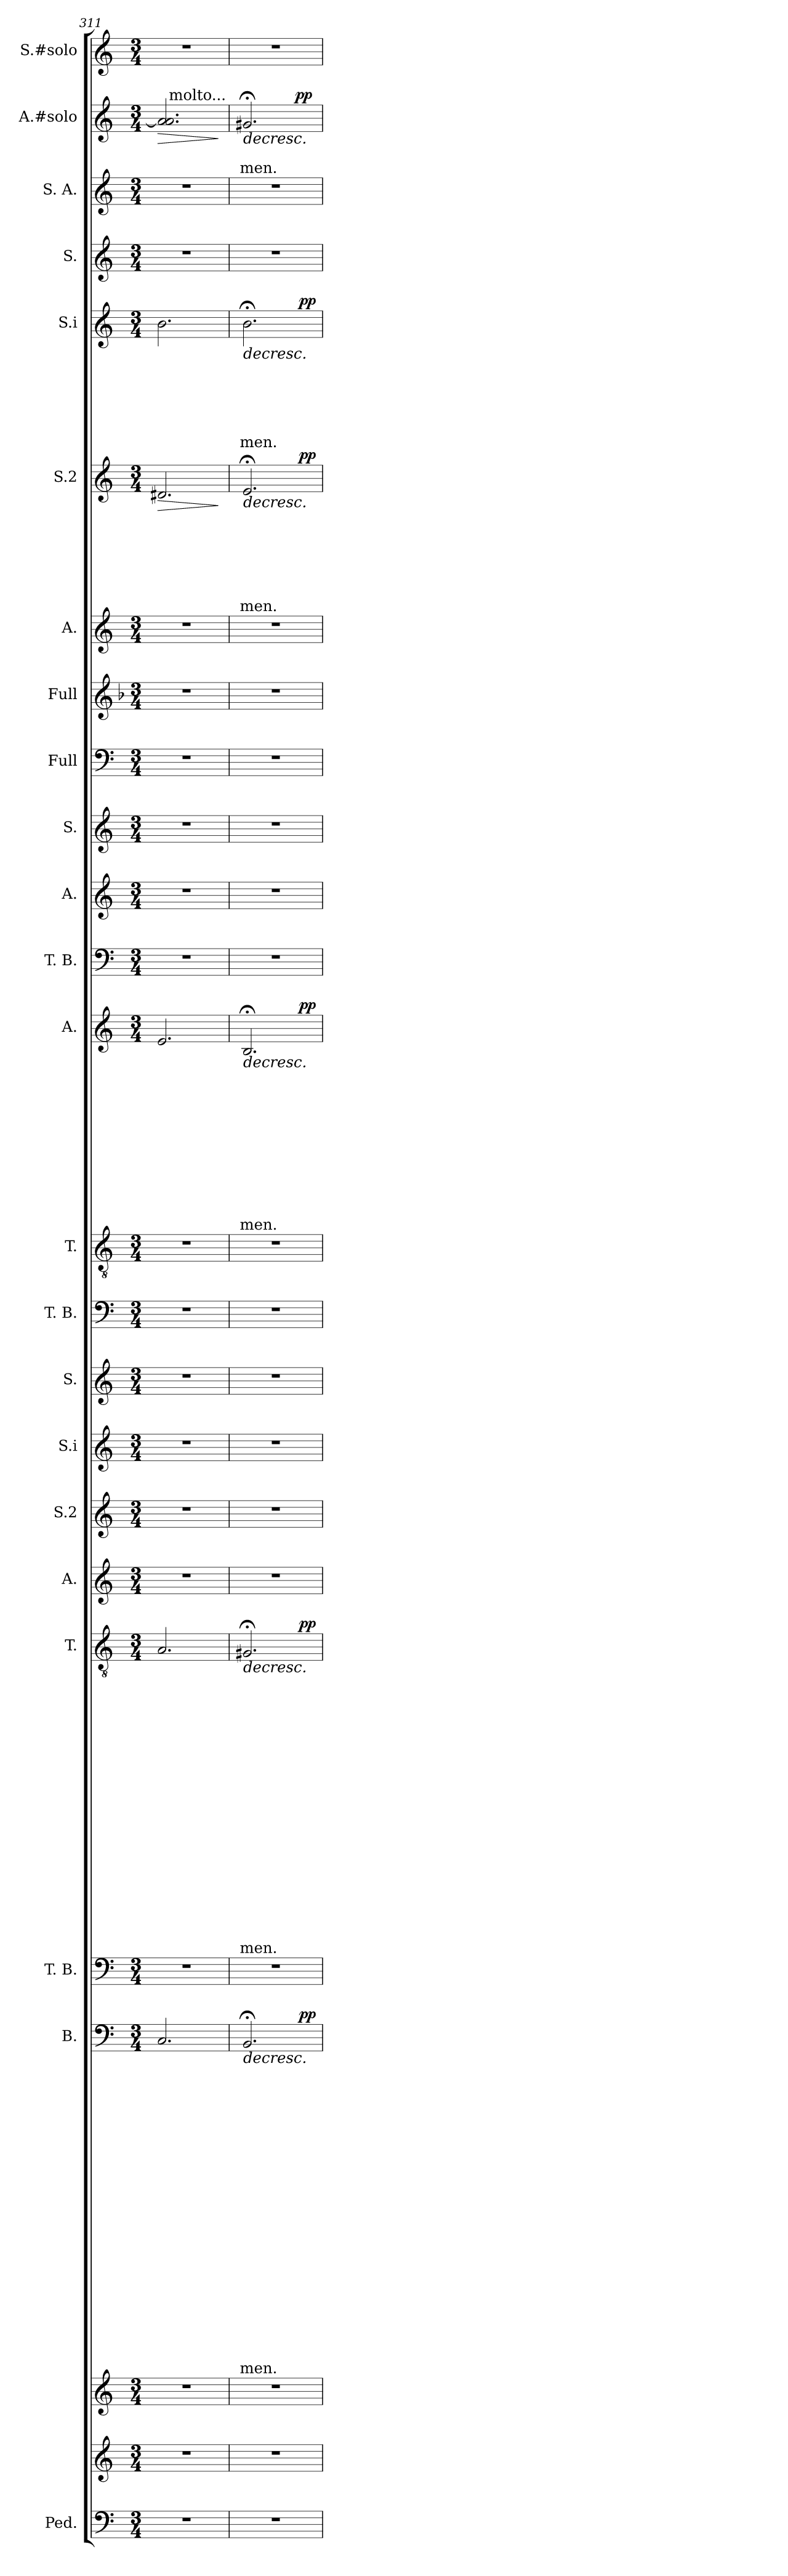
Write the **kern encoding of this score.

**kern	**kern	**kern	**kern	**text	**text	**text	**text	**text	**text	**text	**text	**text	**text	**text	**text	**text	**text	**text	**text	**text	**text	**text	**text	**text	**dynam	**kern	**kern	**text	**text	**text	**text	**text	**text	**text	**text	**text	**text	**text	**text	**text	**text	**text	**text	**text	**text	**text	**dynam	**kern	**kern	**kern	**kern	**kern	**kern	**kern	**text	**text	**text	**text	**text	**text	**text	**text	**text	**text	**text	**dynam	**kern	**kern	**kern	**kern	**kern	**kern	**kern	**text	**text	**text	**text	**text	**text	**text	**dynam	**kern	**text	**text	**text	**text	**text	**text	**dynam	**kern	**kern	**kern	**text	**text	**dynam	**kern
*part25	*part24	*part23	*part22	*part22	*part22	*part22	*part22	*part22	*part22	*part22	*part22	*part22	*part22	*part22	*part22	*part22	*part22	*part22	*part22	*part22	*part22	*part22	*part22	*part22	*part22	*part21	*part20	*part20	*part20	*part20	*part20	*part20	*part20	*part20	*part20	*part20	*part20	*part20	*part20	*part20	*part20	*part20	*part20	*part20	*part20	*part20	*part20	*part19	*part18	*part17	*part16	*part15	*part14	*part13	*part13	*part13	*part13	*part13	*part13	*part13	*part13	*part13	*part13	*part13	*part13	*part13	*part12	*part11	*part10	*part9	*part8	*part7	*part6	*part6	*part6	*part6	*part6	*part6	*part6	*part6	*part6	*part5	*part5	*part5	*part5	*part5	*part5	*part5	*part5	*part4	*part3	*part2	*part2	*part2	*part2	*part1
*staff25	*staff24	*staff23	*staff22	*staff22	*staff22	*staff22	*staff22	*staff22	*staff22	*staff22	*staff22	*staff22	*staff22	*staff22	*staff22	*staff22	*staff22	*staff22	*staff22	*staff22	*staff22	*staff22	*staff22	*staff22	*staff22	*staff21	*staff20	*staff20	*staff20	*staff20	*staff20	*staff20	*staff20	*staff20	*staff20	*staff20	*staff20	*staff20	*staff20	*staff20	*staff20	*staff20	*staff20	*staff20	*staff20	*staff20	*staff20	*staff19	*staff18	*staff17	*staff16	*staff15	*staff14	*staff13	*staff13	*staff13	*staff13	*staff13	*staff13	*staff13	*staff13	*staff13	*staff13	*staff13	*staff13	*staff13	*staff12	*staff11	*staff10	*staff9	*staff8	*staff7	*staff6	*staff6	*staff6	*staff6	*staff6	*staff6	*staff6	*staff6	*staff6	*staff5	*staff5	*staff5	*staff5	*staff5	*staff5	*staff5	*staff5	*staff4	*staff3	*staff2	*staff2	*staff2	*staff2	*staff1
*I"Ped.	*	*	*I"B.	*	*	*	*	*	*	*	*	*	*	*	*	*	*	*	*	*	*	*	*	*	*	*I"T. B.	*I"T.	*	*	*	*	*	*	*	*	*	*	*	*	*	*	*	*	*	*	*	*	*I"A.	*I"S.2	*I"S.i	*I"S.	*I"T. B.	*I"T.	*I"A.	*	*	*	*	*	*	*	*	*	*	*	*	*I"T. B.	*I"A.	*I"S.	*I"Full	*I"Full	*I"A.	*I"S.2	*	*	*	*	*	*	*	*	*I"S.i	*	*	*	*	*	*	*	*I"S.	*I"S. A.	*I"A.#solo	*	*	*	*I"S.#solo
*I'Ped.	*	*	*	*	*	*	*	*	*	*	*	*	*	*	*	*	*	*	*	*	*	*	*	*	*	*I'T. B.	*I'T.	*	*	*	*	*	*	*	*	*	*	*	*	*	*	*	*	*	*	*	*	*I'A.	*I'S.2	*I'S.i	*I'S.	*I'T. B.	*I'T.	*	*	*	*	*	*	*	*	*	*	*	*	*	*I'T. B.	*I'A.	*I'S.	*	*	*I'A.	*I'S.2	*	*	*	*	*	*	*	*	*I'S.i	*	*	*	*	*	*	*	*I'S.	*I'S. A.	*I'A.#solo	*	*	*	*I'S.#solo
*clefF4	*clefG2	*clefG2	*clefF4	*	*	*	*	*	*	*	*	*	*	*	*	*	*	*	*	*	*	*	*	*	*	*clefF4	*clefGv2	*	*	*	*	*	*	*	*	*	*	*	*	*	*	*	*	*	*	*	*	*clefG2	*clefG2	*clefG2	*clefG2	*clefF4	*clefGv2	*clefG2	*	*	*	*	*	*	*	*	*	*	*	*	*clefF4	*clefG2	*clefG2	*clefF4	*clefG2	*clefG2	*clefG2	*	*	*	*	*	*	*	*	*clefG2	*	*	*	*	*	*	*	*clefG2	*clefG2	*clefG2	*	*	*	*clefG2
*	*	*	*	*	*	*	*	*	*	*	*	*	*	*	*	*	*	*	*	*	*	*	*	*	*	*	*	*	*	*	*	*	*	*	*	*	*	*	*	*	*	*	*	*	*	*	*	*	*	*	*	*	*	*	*	*	*	*	*	*	*	*	*	*	*	*	*	*	*	*	*ITrd3c5	*	*	*	*	*	*	*	*	*	*	*	*	*	*	*	*	*	*	*	*	*	*	*	*	*
*k[]	*k[]	*k[]	*k[]	*	*	*	*	*	*	*	*	*	*	*	*	*	*	*	*	*	*	*	*	*	*	*k[]	*k[]	*	*	*	*	*	*	*	*	*	*	*	*	*	*	*	*	*	*	*	*	*k[]	*k[]	*k[]	*k[]	*k[]	*k[]	*k[]	*	*	*	*	*	*	*	*	*	*	*	*	*k[]	*k[]	*k[]	*k[]	*k[]	*k[]	*k[]	*	*	*	*	*	*	*	*	*k[]	*	*	*	*	*	*	*	*k[]	*k[]	*k[]	*	*	*	*k[]
*C:	*C:	*C:	*C:	*	*	*	*	*	*	*	*	*	*	*	*	*	*	*	*	*	*	*	*	*	*	*C:	*C:	*	*	*	*	*	*	*	*	*	*	*	*	*	*	*	*	*	*	*	*	*C:	*C:	*C:	*C:	*C:	*C:	*C:	*	*	*	*	*	*	*	*	*	*	*	*	*C:	*C:	*C:	*C:	*C:	*C:	*C:	*	*	*	*	*	*	*	*	*C:	*	*	*	*	*	*	*	*C:	*C:	*C:	*	*	*	*C:
*M3/4	*M3/4	*M3/4	*M3/4	*	*	*	*	*	*	*	*	*	*	*	*	*	*	*	*	*	*	*	*	*	*	*M3/4	*M3/4	*	*	*	*	*	*	*	*	*	*	*	*	*	*	*	*	*	*	*	*	*M3/4	*M3/4	*M3/4	*M3/4	*M3/4	*M3/4	*M3/4	*	*	*	*	*	*	*	*	*	*	*	*	*M3/4	*M3/4	*M3/4	*M3/4	*M3/4	*M3/4	*M3/4	*	*	*	*	*	*	*	*	*M3/4	*	*	*	*	*	*	*	*M3/4	*M3/4	*M3/4	*	*	*	*M3/4
=311	=311	=311	=311	=311	=311	=311	=311	=311	=311	=311	=311	=311	=311	=311	=311	=311	=311	=311	=311	=311	=311	=311	=311	=311	=311	=311	=311	=311	=311	=311	=311	=311	=311	=311	=311	=311	=311	=311	=311	=311	=311	=311	=311	=311	=311	=311	=311	=311	=311	=311	=311	=311	=311	=311	=311	=311	=311	=311	=311	=311	=311	=311	=311	=311	=311	=311	=311	=311	=311	=311	=311	=311	=311	=311	=311	=311	=311	=311	=311	=311	=311	=311	=311	=311	=311	=311	=311	=311	=311	=311	=311	=311	=311	=311	=311	=311
!	!	!	!	!	!	!	!	!	!	!	!	!	!	!	!	!	!	!	!	!	!	!	!	!	!	!	!	!	!	!	!	!	!	!	!	!	!	!	!	!	!	!	!	!	!	!	!	!	!	!	!	!	!	!	!	!	!	!	!	!	!	!	!	!	!	!	!	!	!	!	!	!	!	!	!	!	!	!	!	!	!LO:HP:b	!	!	!	!	!	!	!	!	!	!	!	!	!	!LO:HP:b	!
*	*	*	*	*	*	*	*	*	*	*	*	*	*	*	*	*	*	*	*	*	*	*	*	*	*	*	*	*	*	*	*	*	*	*	*	*	*	*	*	*	*	*	*	*	*	*	*	*	*	*	*	*	*	*	*	*	*	*	*	*	*	*	*	*	*	*	*	*	*	*	*	*	*	*	*	*	*	*	*	*	*	*	*	*	*	*	*	*	*	*	*	*^	*	*	*	*
2.r	2.r	2.r	2.C/	.	.	.	.	.	.	.	.	.	.	.	.	.	.	.	.	.	.	.	.	.	.	2.r	2.A/	.	.	.	.	.	.	.	.	.	.	.	.	.	.	.	.	.	.	.	.	2.r	2.r	2.r	2.r	2.r	2.r	2.e/	.	.	.	.	.	.	.	.	.	.	.	.	2.r	2.r	2.r	2.r	2.r	2.r	2.d#X/	.	.	.	.	.	.	.	>	2.b\	.	.	.	.	.	.	.	2.r	2.r	2.a/] 2.a/	16ryy	.	.	>	2.r
!	!	!	!	!	!	!	!	!	!	!	!	!	!	!	!	!	!	!	!	!	!	!	!	!	!	!	!	!	!	!	!	!	!	!	!	!	!	!	!	!	!	!	!	!	!	!	!	!	!	!	!	!	!	!	!	!	!	!	!	!	!	!	!	!	!	!	!	!	!	!	!	!	!	!	!	!	!	!	!	!	!	!	!	!	!	!	!	!	!	!	!	!	!LO:TX:a:t=molto...	!	!	!	!
.	.	.	.	.	.	.	.	.	.	.	.	.	.	.	.	.	.	.	.	.	.	.	.	.	.	.	.	.	.	.	.	.	.	.	.	.	.	.	.	.	.	.	.	.	.	.	.	.	.	.	.	.	.	.	.	.	.	.	.	.	.	.	.	.	.	.	.	.	.	.	.	.	.	.	.	.	.	.	.	.	.	.	.	.	.	.	.	.	.	.	.	.	2ryy	.	.	.	.
.	.	.	.	.	.	.	.	.	.	.	.	.	.	.	.	.	.	.	.	.	.	.	.	.	.	.	.	.	.	.	.	.	.	.	.	.	.	.	.	.	.	.	.	.	.	.	.	.	.	.	.	.	.	.	.	.	.	.	.	.	.	.	.	.	.	.	.	.	.	.	.	.	.	.	.	.	.	.	.	.	.	.	.	.	.	.	.	.	.	.	.	.	8.ryy	.	.	.	.
.	.	.	.	.	.	.	.	.	.	.	.	.	.	.	.	.	.	.	.	.	.	.	.	.	.	.	.	.	.	.	.	.	.	.	.	.	.	.	.	.	.	.	.	.	.	.	.	.	.	.	.	.	.	.	.	.	.	.	.	.	.	.	.	.	.	.	.	.	.	.	.	.	.	.	.	.	.	.	.	.	]	.	.	.	.	.	.	.	.	.	.	.	.	.	.	]	.
=312	=312	=312	=312	=312	=312	=312	=312	=312	=312	=312	=312	=312	=312	=312	=312	=312	=312	=312	=312	=312	=312	=312	=312	=312	=312	=312	=312	=312	=312	=312	=312	=312	=312	=312	=312	=312	=312	=312	=312	=312	=312	=312	=312	=312	=312	=312	=312	=312	=312	=312	=312	=312	=312	=312	=312	=312	=312	=312	=312	=312	=312	=312	=312	=312	=312	=312	=312	=312	=312	=312	=312	=312	=312	=312	=312	=312	=312	=312	=312	=312	=312	=312	=312	=312	=312	=312	=312	=312	=312	=312	=312	=312	=312	=312	=312	=312	=312
!	!	!	!	!	!	!	!	!	!	!	!	!	!	!	!	!	!	!	!	!	!	!	!	!LO:LY:b	!LO:HP:b	!	!	!	!	!	!	!	!	!	!	!	!	!	!	!	!	!	!	!	!	!LO:LY:b	!LO:HP:b	!	!	!	!	!	!	!	!	!	!	!	!	!	!	!	!	!	!LO:LY:b	!LO:HP:b	!	!	!	!	!	!	!	!	!	!	!	!	!	!LO:LY:b	!LO:HP:b	!	!	!	!	!	!	!LO:LY:b	!LO:HP:b	!	!	!	!	!	!LO:LY:b	!LO:HP:b	!
*	*	*	*^	*	*	*	*	*	*	*	*	*	*	*	*	*	*	*	*	*	*	*	*	*	*	*	*^	*	*	*	*	*	*	*	*	*	*	*	*	*	*	*	*	*	*	*	*	*	*	*	*	*	*	*^	*	*	*	*	*	*	*	*	*	*	*	*	*	*	*	*	*	*	*^	*	*	*	*	*	*	*	*	*^	*	*	*	*	*	*	*	*	*	*	*	*	*	*	*
2.r	2.r	2.r	2.BB;</	2ryy	.	.	.	.	.	.	.	.	.	.	.	.	.	.	.	.	.	.	.	.	-men.	>	2.r	2.G#X;</	2ryy	.	.	.	.	.	.	.	.	.	.	.	.	.	.	.	.	.	.	-men.	>	2.r	2.r	2.r	2.r	2.r	2.r	2.B;</	2ryy	.	.	.	.	.	.	.	.	.	.	-men.	>	2.r	2.r	2.r	2.r	2.r	2.r	2.e;</	2ryy	.	.	.	.	.	.	-men.	>	2.b;<\	2ryy	.	.	.	.	.	-men.	>	2.r	2.r	2.g#X;</	3..ryy	.	-men.	>	2.r
.	.	.	.	16.ryy	.	.	.	.	.	.	.	.	.	.	.	.	.	.	.	.	.	.	.	.	.	.	.	.	16.ryy	.	.	.	.	.	.	.	.	.	.	.	.	.	.	.	.	.	.	.	.	.	.	.	.	.	.	.	16.ryy	.	.	.	.	.	.	.	.	.	.	.	.	.	.	.	.	.	.	.	16.ryy	.	.	.	.	.	.	.	.	.	16.ryy	.	.	.	.	.	.	.	.	.	.	.	.	.	.	.
!	!	!	!	!	!	!	!	!	!	!	!	!	!	!	!	!	!	!	!	!	!	!	!	!	!	!	!	!	!	!	!	!	!	!	!	!	!	!	!	!	!	!	!	!	!	!	!	!	!	!	!	!	!	!	!	!	!	!	!	!	!	!	!	!	!	!	!	!	!	!	!	!	!	!	!	!	!	!	!	!	!	!	!	!	!	!	!	!	!	!	!	!	!	!	!	!	!	!	!	!	!LO:DY:a	!
.	.	.	.	.	.	.	.	.	.	.	.	.	.	.	.	.	.	.	.	.	.	.	.	.	.	.	.	.	.	.	.	.	.	.	.	.	.	.	.	.	.	.	.	.	.	.	.	.	.	.	.	.	.	.	.	.	.	.	.	.	.	.	.	.	.	.	.	.	.	.	.	.	.	.	.	.	.	.	.	.	.	.	.	.	.	.	.	.	.	.	.	.	.	.	.	.	.	6ryy	.	.	pp	.
!	!	!	!	!	!	!	!	!	!	!	!	!	!	!	!	!	!	!	!	!	!	!	!	!	!	!LO:DY:a	!	!	!	!	!	!	!	!	!	!	!	!	!	!	!	!	!	!	!	!	!	!	!LO:DY:a	!	!	!	!	!	!	!	!	!	!	!	!	!	!	!	!	!	!	!	!LO:DY:a	!	!	!	!	!	!	!	!	!	!	!	!	!	!	!	!LO:DY:a	!	!	!	!	!	!	!	!	!LO:DY:a	!	!	!	!	!	!	!	!
.	.	.	.	8ryy	.	.	.	.	.	.	.	.	.	.	.	.	.	.	.	.	.	.	.	.	.	pp	.	.	8ryy	.	.	.	.	.	.	.	.	.	.	.	.	.	.	.	.	.	.	.	pp	.	.	.	.	.	.	.	8ryy	.	.	.	.	.	.	.	.	.	.	.	pp	.	.	.	.	.	.	.	8ryy	.	.	.	.	.	.	.	pp	.	8ryy	.	.	.	.	.	.	pp	.	.	.	.	.	.	.	.
.	.	.	.	32ryy	.	.	.	.	.	.	.	.	.	.	.	.	.	.	.	.	.	.	.	.	.	.	.	.	32ryy	.	.	.	.	.	.	.	.	.	.	.	.	.	.	.	.	.	.	.	.	.	.	.	.	.	.	.	32ryy	.	.	.	.	.	.	.	.	.	.	.	.	.	.	.	.	.	.	.	32ryy	.	.	.	.	.	.	.	.	.	32ryy	.	.	.	.	.	.	.	.	.	.	.	.	.	.	.
.	.	.	.	.	.	.	.	.	.	.	.	.	.	.	.	.	.	.	.	.	.	.	.	.	.	]	.	.	.	.	.	.	.	.	.	.	.	.	.	.	.	.	.	.	.	.	.	.	]	.	.	.	.	.	.	.	.	.	.	.	.	.	.	.	.	.	.	.	]	.	.	.	.	.	.	.	.	.	.	.	.	.	.	.	]	.	.	.	.	.	.	.	.	]	.	.	.	.	.	.	]	.
*	*	*	*	*	*	*	*	*	*	*	*	*	*	*	*	*	*	*	*	*	*	*	*	*	*	*	*	*	*	*	*	*	*	*	*	*	*	*	*	*	*	*	*	*	*	*	*	*	*	*	*	*	*	*	*	*	*	*	*	*	*	*	*	*	*	*	*	*	*	*	*	*	*	*	*	*v	*v	*	*	*	*	*	*	*	*	*	*	*	*	*	*	*	*	*	*	*	*v	*v	*	*	*	*
*	*	*	*v	*v	*	*	*	*	*	*	*	*	*	*	*	*	*	*	*	*	*	*	*	*	*	*	*	*v	*v	*	*	*	*	*	*	*	*	*	*	*	*	*	*	*	*	*	*	*	*	*	*	*	*	*	*	*v	*v	*	*	*	*	*	*	*	*	*	*	*	*	*	*	*	*	*	*	*	*	*	*	*	*	*	*	*	*v	*v	*	*	*	*	*	*	*	*	*	*	*	*	*	*
=	=	=	=	=	=	=	=	=	=	=	=	=	=	=	=	=	=	=	=	=	=	=	=	=	=	=	=	=	=	=	=	=	=	=	=	=	=	=	=	=	=	=	=	=	=	=	=	=	=	=	=	=	=	=	=	=	=	=	=	=	=	=	=	=	=	=	=	=	=	=	=	=	=	=	=	=	=	=	=	=	=	=	=	=	=	=	=	=	=	=	=	=	=	=	=	=
*-	*-	*-	*-	*-	*-	*-	*-	*-	*-	*-	*-	*-	*-	*-	*-	*-	*-	*-	*-	*-	*-	*-	*-	*-	*-	*-	*-	*-	*-	*-	*-	*-	*-	*-	*-	*-	*-	*-	*-	*-	*-	*-	*-	*-	*-	*-	*-	*-	*-	*-	*-	*-	*-	*-	*-	*-	*-	*-	*-	*-	*-	*-	*-	*-	*-	*-	*-	*-	*-	*-	*-	*-	*-	*-	*-	*-	*-	*-	*-	*-	*-	*-	*-	*-	*-	*-	*-	*-	*-	*-	*-	*-	*-	*-	*-	*-
